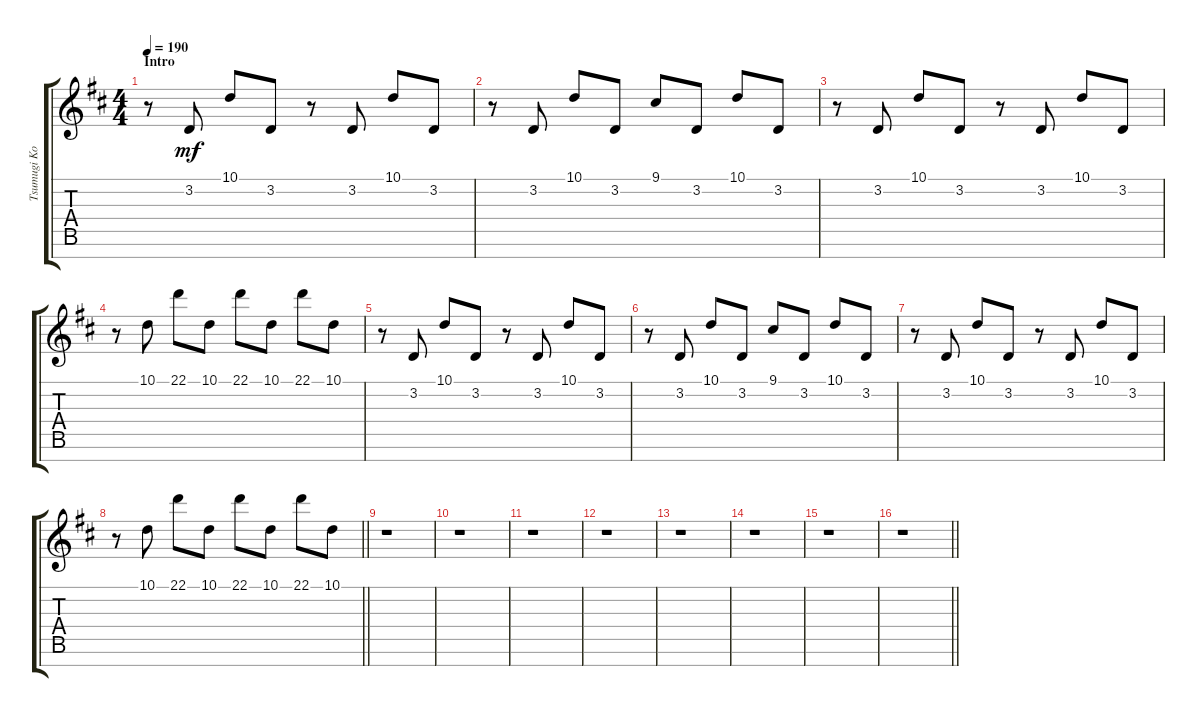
\track ("Tsumugi Kotobuki (Sequencer-II)" "Tsumugi Ko") {instrument lead1square}
\staff {score tabs}
\tuning (E4 B3 G3 D3 A2 E2 B1) {hide}
\ts (4 4)
\section ("" "Intro")
\tempo 190
\clef g2
\ks d
r.8{dy mf instrument lead1square} 3.2.8 10.1.8 3.2.8 r.8 3.2.8 10.1.8 3.2.8 |
r.8 3.2.8 10.1.8 3.2.8 9.1.8 3.2.8 10.1.8 3.2.8 |
r.8 3.2.8 10.1.8 3.2.8 r.8 3.2.8 10.1.8 3.2.8 |
r.8 10.1.8 22.1.8 10.1.8 22.1.8 10.1.8 22.1.8 10.1.8 |
r.8 3.2.8 10.1.8 3.2.8 r.8 3.2.8 10.1.8 3.2.8 |
r.8 3.2.8 10.1.8 3.2.8 9.1.8 3.2.8 10.1.8 3.2.8 |
r.8 3.2.8 10.1.8 3.2.8 r.8 3.2.8 10.1.8 3.2.8 |
\barLineRight lightlight
r.8 10.1.8 22.1.8 10.1.8 22.1.8 10.1.8 22.1.8 10.1.8 |
\section ("" "")
r.1 |
r.1 |
r.1 |
r.1 |
r.1 |
r.1 |
r.1 |
\barLineRight lightlight
r.1
